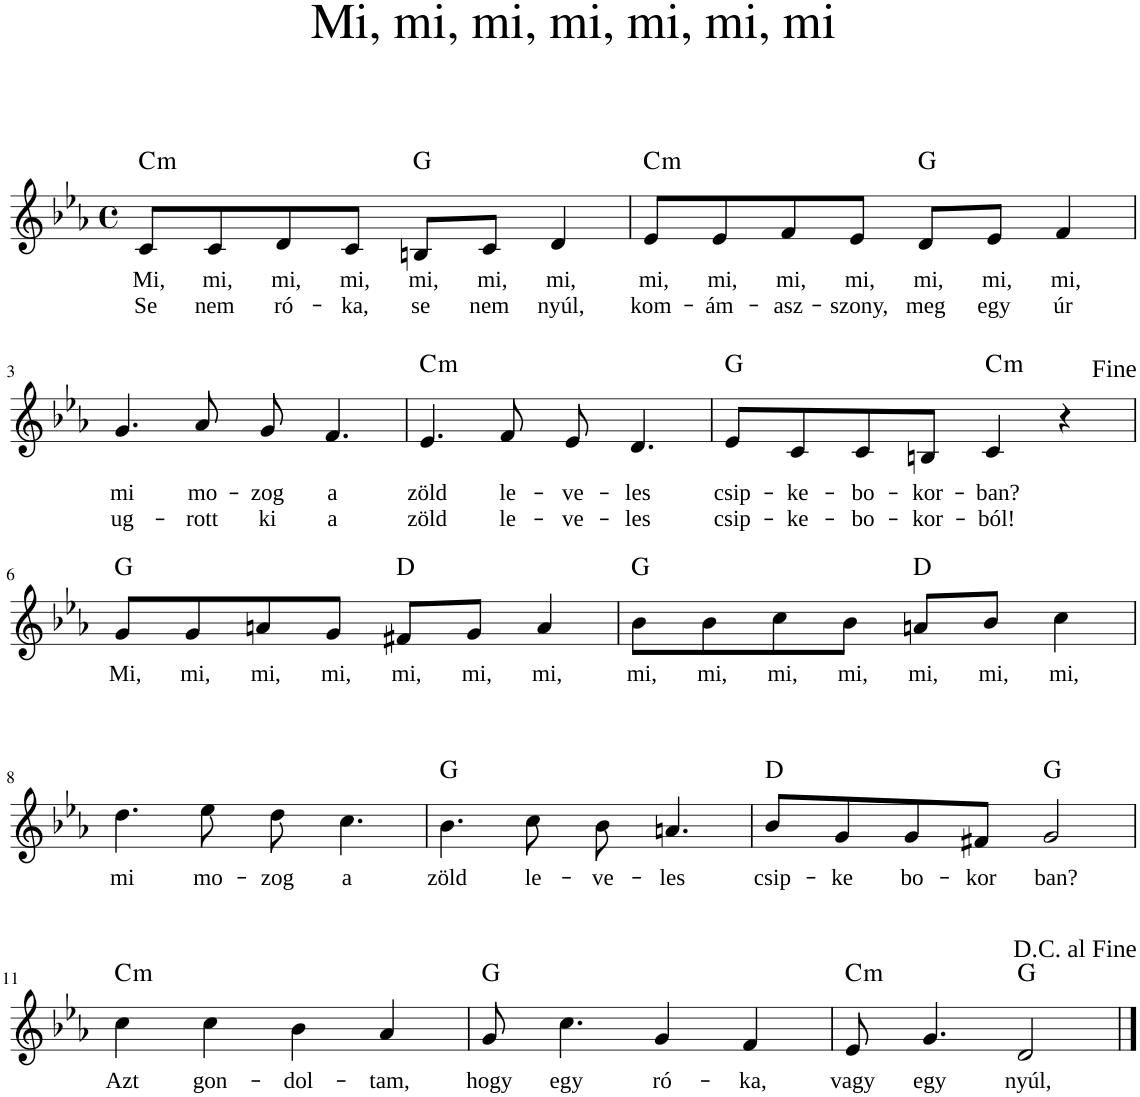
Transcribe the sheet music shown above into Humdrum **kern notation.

**kern	**text	**text	**harte
*part1	*part1	*part1	*part1
*staff1	*staff1	*staff1	*
*I"Piano	*	*	*
*I'Pno	*	*	*
*clefG2	*	*	*
*k[b-e-a-]	*	*	*
*M4/4	*	*	*
*met(c)	*	*	*
=1	=1	=1	=1
!	!LO:LY:b	!LO:LY:b	!LO:H:kt=m
8c/L	Mi,	Se	C:min
!	!LO:LY:b	!LO:LY:b	!
8c/	mi,	nem	.
!	!LO:LY:b	!LO:LY:b	!
8d/	mi,	ró-	.
!	!LO:LY:b	!LO:LY:b	!
8c/J	mi,	-ka,	.
!	!LO:LY:b	!LO:LY:b	!
8Bn/L	mi,	se	G:maj
!	!LO:LY:b	!LO:LY:b	!
8c/J	mi,	nem	.
!	!LO:LY:b	!LO:LY:b	!
4d/	mi,	nyúl,	.
=2	=2	=2	=2
!	!LO:LY:b	!LO:LY:b	!LO:H:kt=m
8e-/L	mi,	kom-	C:min
!	!LO:LY:b	!LO:LY:b	!
8e-/	mi,	-ám-	.
!	!LO:LY:b	!LO:LY:b	!
8f/	mi,	-asz-	.
!	!LO:LY:b	!LO:LY:b	!
8e-/J	mi,	-szony,	.
!	!LO:LY:b	!LO:LY:b	!
8d/L	mi,	meg	G:maj
!	!LO:LY:b	!LO:LY:b	!
8e-/J	mi,	egy	.
!	!LO:LY:b	!LO:LY:b	!
4f/	mi,	úr	.
!!LO:LB:g=z
=3	=3	=3	=3
!	!LO:LY:b	!LO:LY:b	!
4.g/	mi	ug-	.
!	!LO:LY:b	!LO:LY:b	!
8a-/	mo-	-rott	.
!	!LO:LY:b	!LO:LY:b	!
8g/	-zog	ki	.
!	!LO:LY:b	!LO:LY:b	!
4.f/	a	a	.
=4	=4	=4	=4
!	!LO:LY:b	!LO:LY:b	!LO:H:kt=m
4.e-/	zöld	zöld	C:min
!	!LO:LY:b	!LO:LY:b	!
8f/	le-	le-	.
!	!LO:LY:b	!LO:LY:b	!
8e-/	-ve-	-ve-	.
!	!LO:LY:b	!LO:LY:b	!
4.d/	-les	-les	.
=5	=5	=5	=5
!	!LO:LY:b	!LO:LY:b	!
8e-/L	csip-	csip-	G:maj
!	!LO:LY:b	!LO:LY:b	!
8c/	-ke-	-ke-	.
!	!LO:LY:b	!LO:LY:b	!
8c/	-bo-	-bo-	.
!	!LO:LY:b	!LO:LY:b	!
8Bn/J	-kor-	-kor-	.
!	!LO:LY:b	!LO:LY:b	!LO:H:kt=m
4c/	-ban?	-ból!	C:min
4r	.	.	.
!LO:TX:a:t=<font size="11.7074"/><font face="Times New Roman"/>Fine	!	!	!
!!LO:LB:g=z
=6	=6	=6	=6
!	!LO:LY:b	!	!
8g/L	Mi,	.	G:maj
!	!LO:LY:b	!	!
8g/	mi,	.	.
!	!LO:LY:b	!	!
8an/	mi,	.	.
!	!LO:LY:b	!	!
8g/J	mi,	.	.
!	!LO:LY:b	!	!
8f#X/L	mi,	.	D:maj
!	!LO:LY:b	!	!
8g/J	mi,	.	.
!	!LO:LY:b	!	!
4a/	mi,	.	.
=7	=7	=7	=7
!	!LO:LY:b	!	!
8b-\L	mi,	.	G:maj
!	!LO:LY:b	!	!
8b-\	mi,	.	.
!	!LO:LY:b	!	!
8cc\	mi,	.	.
!	!LO:LY:b	!	!
8b-\J	mi,	.	.
!	!LO:LY:b	!	!
8an/L	mi,	.	D:maj
!	!LO:LY:b	!	!
8b-/J	mi,	.	.
!	!LO:LY:b	!	!
4cc\	mi,	.	.
!!LO:LB:g=z
=8	=8	=8	=8
!	!LO:LY:b	!	!
4.dd\	mi	.	.
!	!LO:LY:b	!	!
8ee-\	mo-	.	.
!	!LO:LY:b	!	!
8dd\	-zog	.	.
!	!LO:LY:b	!	!
4.cc\	a	.	.
=9	=9	=9	=9
!	!LO:LY:b	!	!
4.b-\	zöld	.	G:maj
!	!LO:LY:b	!	!
8cc\	le-	.	.
!	!LO:LY:b	!	!
8b-\	-ve-	.	.
!	!LO:LY:b	!	!
4.an/	-les	.	.
=10	=10	=10	=10
!	!LO:LY:b	!	!
8b-/L	csip-	.	D:maj
!	!LO:LY:b	!	!
8g/	-ke	.	.
!	!LO:LY:b	!	!
8g/	bo-	.	.
!	!LO:LY:b	!	!
8f#X/J	-kor	.	.
!	!LO:LY:b	!	!
2g/	ban?	.	G:maj
!!LO:LB:g=z
=11	=11	=11	=11
!	!LO:LY:b	!	!LO:H:kt=m
4cc\	Azt	.	C:min
!	!LO:LY:b	!	!
4cc\	gon-	.	.
!	!LO:LY:b	!	!
4b-\	-dol-	.	.
!	!LO:LY:b	!	!
4a-/	-tam,	.	.
=12	=12	=12	=12
!	!LO:LY:b	!	!
8g/	hogy	.	G:maj
!	!LO:LY:b	!	!
4.cc\	egy	.	.
!	!LO:LY:b	!	!
4g/	ró-	.	.
!	!LO:LY:b	!	!
4f/	-ka,	.	.
=13	=13	=13	=13
!	!LO:LY:b	!	!LO:H:kt=m
8e-/	vagy	.	C:min
!	!LO:LY:b	!	!
4.g/	egy	.	.
!	!LO:LY:b	!	!
2d/	nyúl,	.	G:maj
!LO:TX:a:t=<font size="11.7074"/><font face="Times New Roman"/>D.C. al Fine	!	!	!
==	==	==	==
*-	*-	*-	*-
